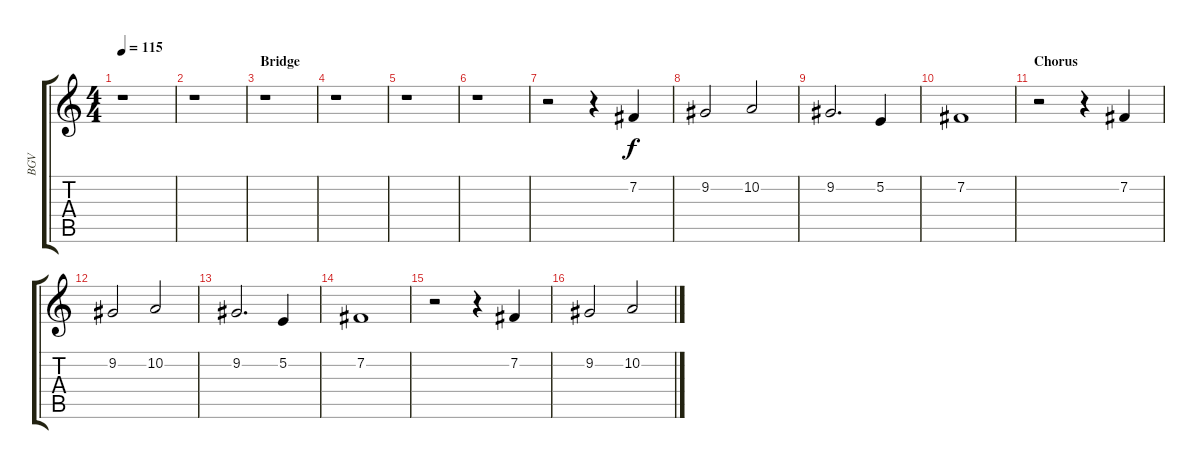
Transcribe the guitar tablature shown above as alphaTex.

\track ("BGV" "BGV") {instrument voiceoohs}
\staff {score tabs}
\tuning (E4 B3 G3 D3 A2 E2) {hide}
\ts (4 4)
\tempo 115
\clef g2
\ks c
r.1{dy f} |
r.1 |
\section ("" "Bridge")
r.1 |
r.1 |
r.1 |
r.1 |
r.2 r.4 7.2.4 |
9.2.2 10.2.2 |
9.2.2{d} 5.2.4 |
7.2.1 |
\section ("" "Chorus")
r.2 r.4 7.2.4 |
9.2.2 10.2.2 |
9.2.2{d} 5.2.4 |
7.2.1 |
r.2 r.4 7.2.4 |
9.2.2 10.2.2
